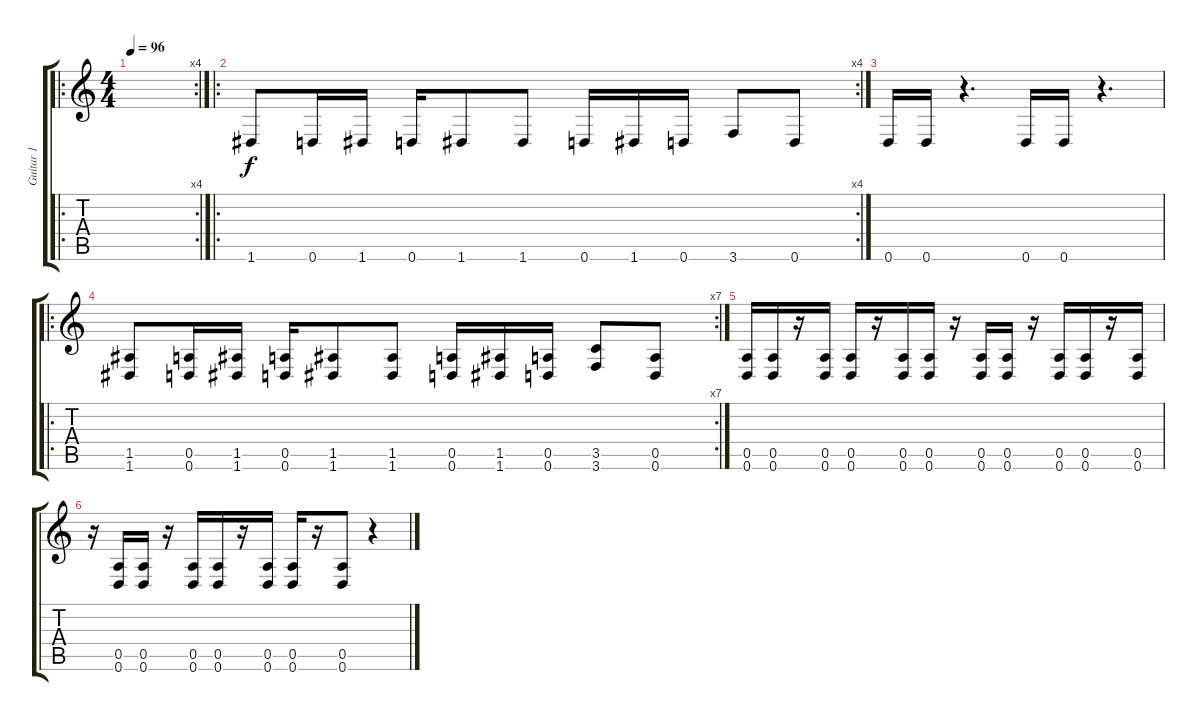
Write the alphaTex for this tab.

\track ("Guitar 1" "Guitar 1") {instrument distortionguitar}
\staff {score tabs}
\tuning (E4 B3 G3 D3 A2 D2) {hide}
\ro
\rc 4
\ts (4 4)
\tempo 96
\clef g2
\ks c
|
\ro
\rc 4
1.6.8 0.6.16 1.6.16 0.6.16 1.6.8 1.6.8 0.6.16 1.6.16 0.6.16 3.6.8 0.6.8 |
0.6.16 0.6.16 r.4{d} 0.6.16 0.6.16 r.4{d} |
\ro
\rc 7
(1.5 1.6).8 (0.5 0.6).16 (1.5 1.6).16 (0.5 0.6).16 (1.5 1.6).8 (1.5 1.6).8 (0.5 0.6).16 (1.5 1.6).16 (0.5 0.6).16 (3.5 3.6).8 (0.5 0.6).8 |
(0.5 0.6).16 (0.5 0.6).16 r.16 (0.5 0.6).16 (0.5 0.6).16 r.16 (0.5 0.6).16 (0.5 0.6).16 r.16 (0.5 0.6).16 (0.5 0.6).16 r.16 (0.5 0.6).16 (0.5 0.6).16 r.16 (0.5 0.6).16 |
r.16 (0.5 0.6).16 (0.5 0.6).16 r.16 (0.5 0.6).16 (0.5 0.6).16 r.16 (0.5 0.6).16 (0.5 0.6).16 r.16 (0.5 0.6).8 r.4
